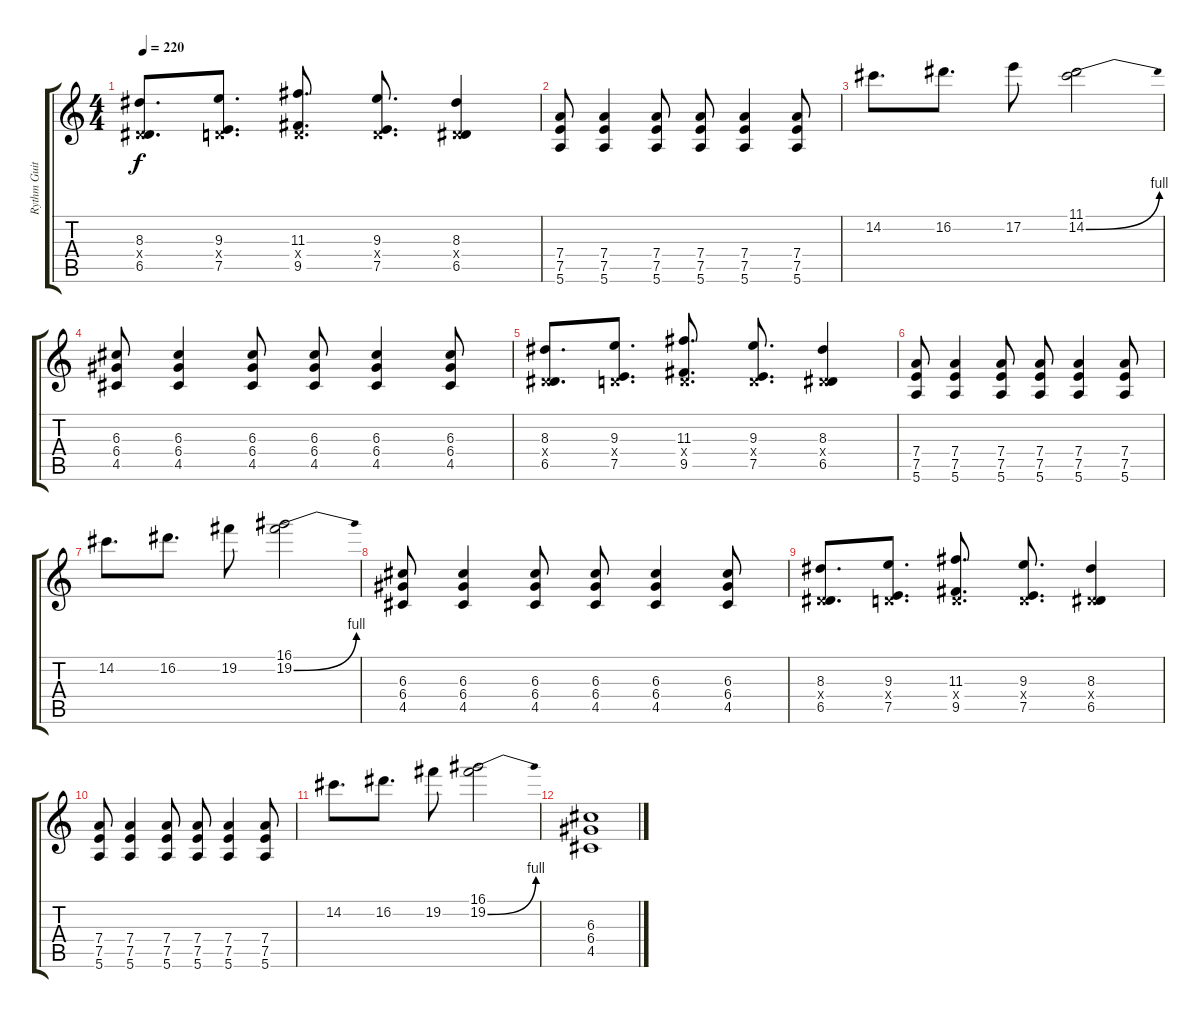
\track ("Rythm Guitar 1" "Rythm Guit") {instrument distortionguitar}
\staff {score tabs}
\tuning (E4 B3 G3 D3 A2 E2) {hide}
\ts (4 4)
\tempo 220
\clef g2
\ks c
(8.3 0.4{x} 6.5).8{d dy f} (9.3 0.4{x} 7.5).8{d} (11.3 0.4{x} 9.5).8{d} (9.3 0.4{x} 7.5).8{d} (8.3 0.4{x} 6.5).4 |
(7.4 7.5 5.6).8 (7.4 7.5 5.6).4 (7.4 7.5 5.6).8 (7.4 7.5 5.6).8 (7.4 7.5 5.6).4 (7.4 7.5 5.6).8 |
14.2.8{d} 16.2.8{d} 17.2.8 (11.1 14.2{be (bend 0 0 60 4)}).2 |
(6.3 6.4 4.5).8 (6.3 6.4 4.5).4 (6.3 6.4 4.5).8 (6.3 6.4 4.5).8 (6.3 6.4 4.5).4 (6.3 6.4 4.5).8 |
(8.3 0.4{x} 6.5).8{d} (9.3 0.4{x} 7.5).8{d} (11.3 0.4{x} 9.5).8{d} (9.3 0.4{x} 7.5).8{d} (8.3 0.4{x} 6.5).4 |
(7.4 7.5 5.6).8 (7.4 7.5 5.6).4 (7.4 7.5 5.6).8 (7.4 7.5 5.6).8 (7.4 7.5 5.6).4 (7.4 7.5 5.6).8 |
14.2.8{d} 16.2.8{d} 19.2.8 (16.1 19.2{be (bend 0 0 60 4)}).2 |
(6.3 6.4 4.5).8 (6.3 6.4 4.5).4 (6.3 6.4 4.5).8 (6.3 6.4 4.5).8 (6.3 6.4 4.5).4 (6.3 6.4 4.5).8 |
(8.3 0.4{x} 6.5).8{d} (9.3 0.4{x} 7.5).8{d} (11.3 0.4{x} 9.5).8{d} (9.3 0.4{x} 7.5).8{d} (8.3 0.4{x} 6.5).4 |
(7.4 7.5 5.6).8 (7.4 7.5 5.6).4 (7.4 7.5 5.6).8 (7.4 7.5 5.6).8 (7.4 7.5 5.6).4 (7.4 7.5 5.6).8 |
14.2.8{d} 16.2.8{d} 19.2.8 (16.1 19.2{be (bend 0 0 60 4)}).2 |
(6.3 6.4 4.5).1
